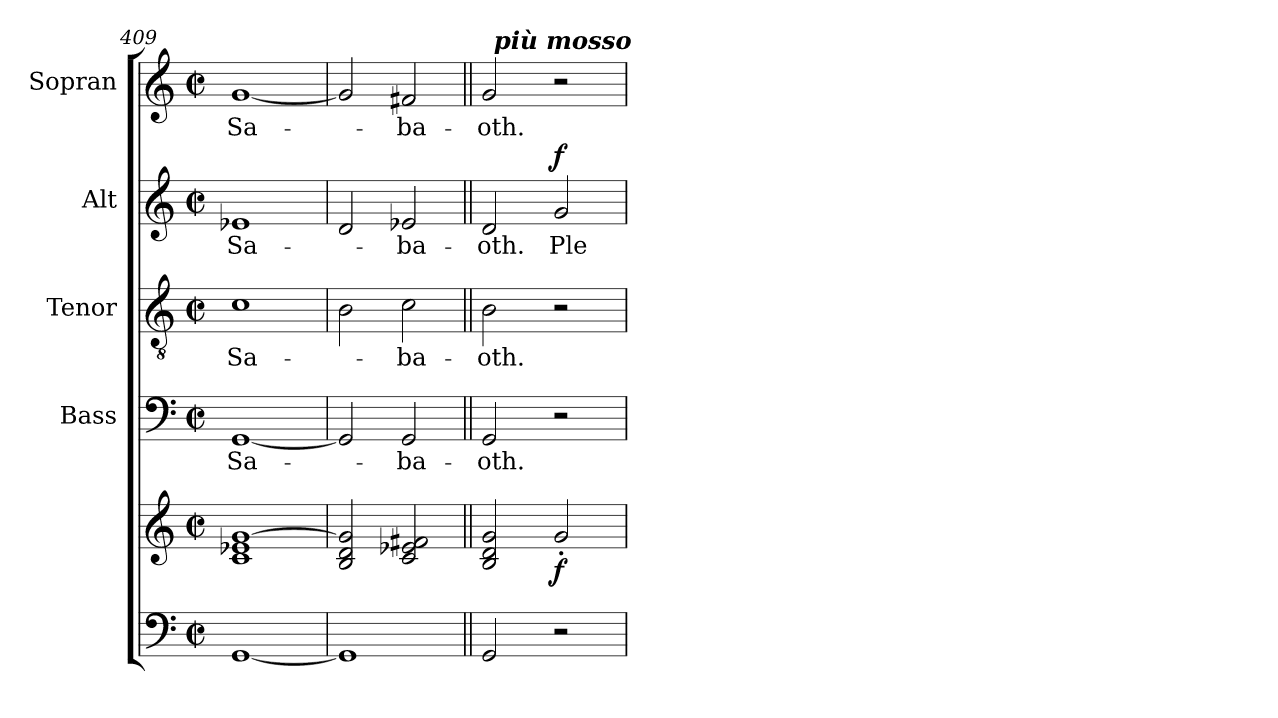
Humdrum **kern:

**kern	**kern	**dynam	**kern	**text	**kern	**text	**kern	**text	**dynam	**kern	**text
*part5	*part5	*part5	*part4	*part4	*part3	*part3	*part2	*part2	*part2	*part1	*part1
*staff6	*staff5	*staff5/6	*staff4	*staff4	*staff3	*staff3	*staff2	*staff2	*staff2	*staff1	*staff1
*	*	*	*I"Bass	*	*I"Tenor	*	*I"Alt	*	*	*I"Sopran	*
*	*	*	*I'B.	*	*I'T.	*	*I'A.	*	*	*I'S.	*
*clefF4	*clefG2	*	*clefF4	*	*clefGv2	*	*clefG2	*	*	*clefG2	*
*k[]	*k[]	*	*k[]	*	*k[]	*	*k[]	*	*	*k[]	*
*C:	*C:	*	*C:	*	*C:	*	*C:	*	*	*C:	*
*M2/2	*M2/2	*	*M2/2	*	*M2/2	*	*M2/2	*	*	*M2/2	*
*met(c|)	*met(c|)	*	*met(c|)	*	*met(c|)	*	*met(c|)	*	*	*met(c|)	*
=409	=409	=409	=409	=409	=409	=409	=409	=409	=409	=409	=409
!	!	!	!	!LO:LY:b	!	!LO:LY:b	!	!LO:LY:b	!	!	!LO:LY:b
[1GG	1c 1e-X [>1g	.	[1GG	Sa-	1c	Sa-	1e-X	Sa-	.	[1g	Sa-
=410	=410	=410	=410	=410	=410	=410	=410	=410	=410	=410	=410
1GG]	2B/ 2d/ 2g/]	.	2GG/]	.	2B\	.	2d/	.	.	2g/]	.
!	!	!	!	!LO:LY:b	!	!LO:LY:b	!	!LO:LY:b	!	!	!LO:LY:b
.	2c/ 2e-X/ 2f#X/	.	2GG/	-ba-	2c\	-ba-	2e-X/	-ba-	.	2f#X/	-ba-
=411||	=411||	=411||	=411||	=411||	=411||	=411||	=411||	=411||	=411||	=411||	=411||
!	!	!	!	!LO:LY:b	!	!LO:LY:b	!	!LO:LY:b	!	!	!LO:LY:b
*	*	*	*	*	*	*	*	*	*	*^	*
2GG/	2B/ 2d/ 2g/	.	2GG/	-oth.	2B\	-oth.	2d/	-oth.	.	2g/	32ryy	-oth.
!	!	!	!	!	!	!	!	!	!	!	!LO:TX:a:Bi:t=più mosso	!
.	.	.	.	.	.	.	.	.	.	.	2ryy	.
!	!	!LO:DY:b	!	!	!	!	!	!LO:LY:b	!LO:DY:a	!	!	!
2r	2g'</	f	2r	.	2r	.	2g/	Ple-	f	2r	.	.
.	.	.	.	.	.	.	.	.	.	.	4...ryy	.
*	*	*	*	*	*	*	*	*	*	*v	*v	*
=	=	=	=	=	=	=	=	=	=	=	=
*-	*-	*-	*-	*-	*-	*-	*-	*-	*-	*-	*-
